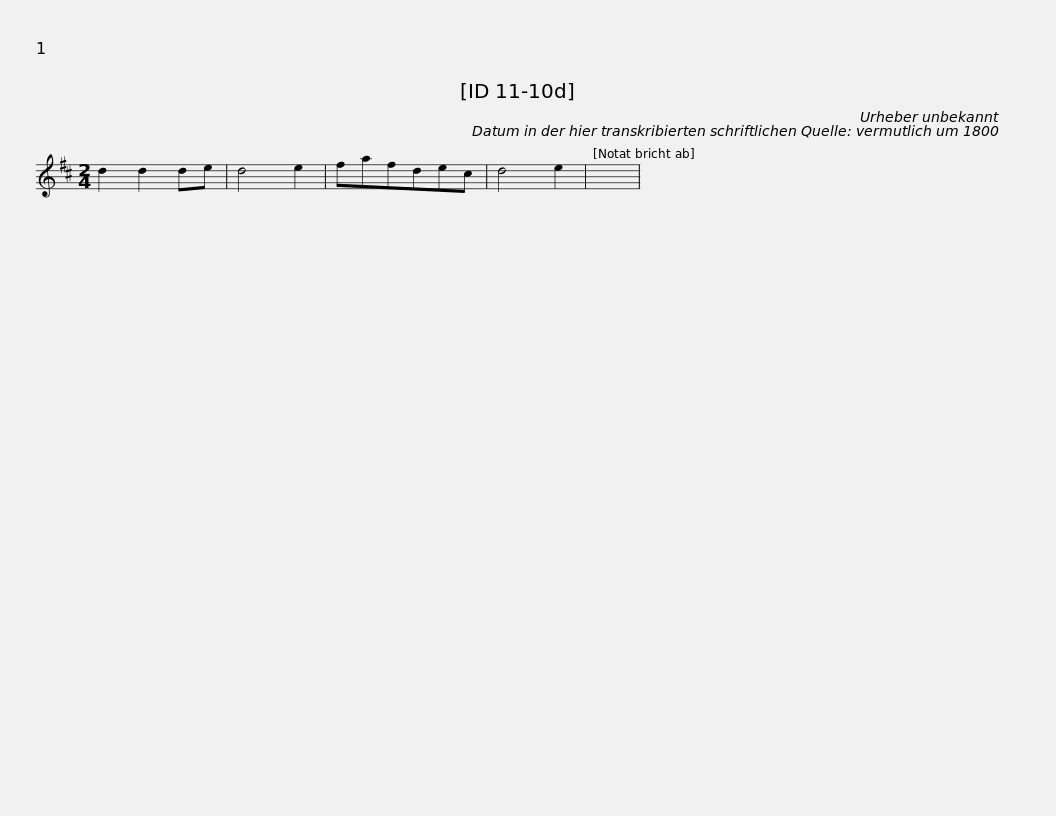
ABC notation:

X:1
L:1/8
M:2/4
I:linebreak $
K:D
V:1 treble
V:1
 d2 d2 de | d4 e2 | fafdec | d4 e2 | x4 | %5
